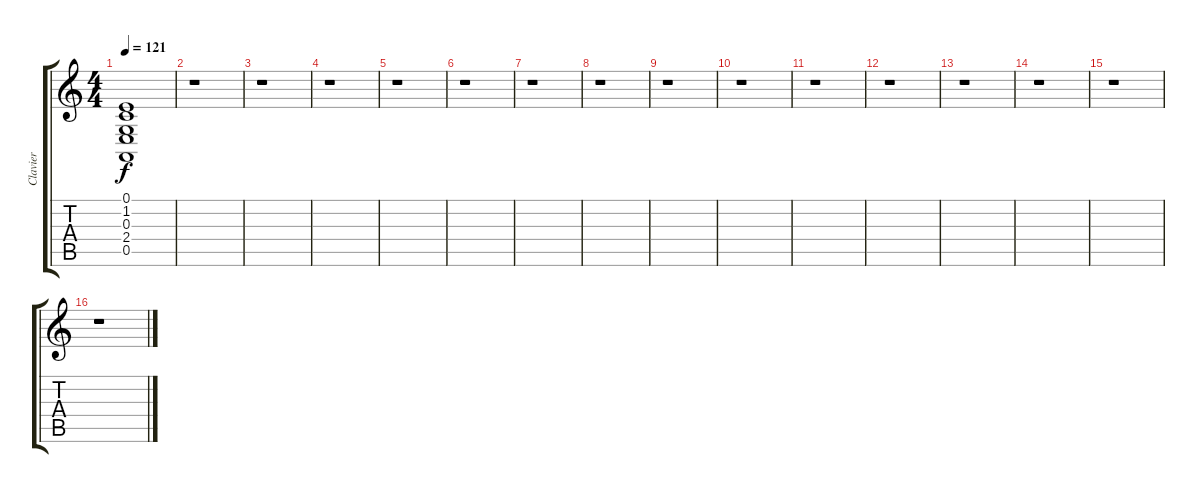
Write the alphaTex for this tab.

\track ("Clavier" "Clavier") {instrument synthstrings2}
\staff {score tabs}
\tuning (E4 B3 G3 D3 A2 E2) {hide}
\ts (4 4)
\tempo 121
\clef g2
\ks c
(0.1{t} 1.2{t} 0.3{t} 2.4{t} 0.5{t}).1{dy f} |
r.1 |
r.1 |
r.1 |
r.1 |
r.1 |
r.1 |
r.1 |
r.1 |
r.1 |
r.1 |
r.1 |
r.1 |
r.1 |
r.1 |
r.1
